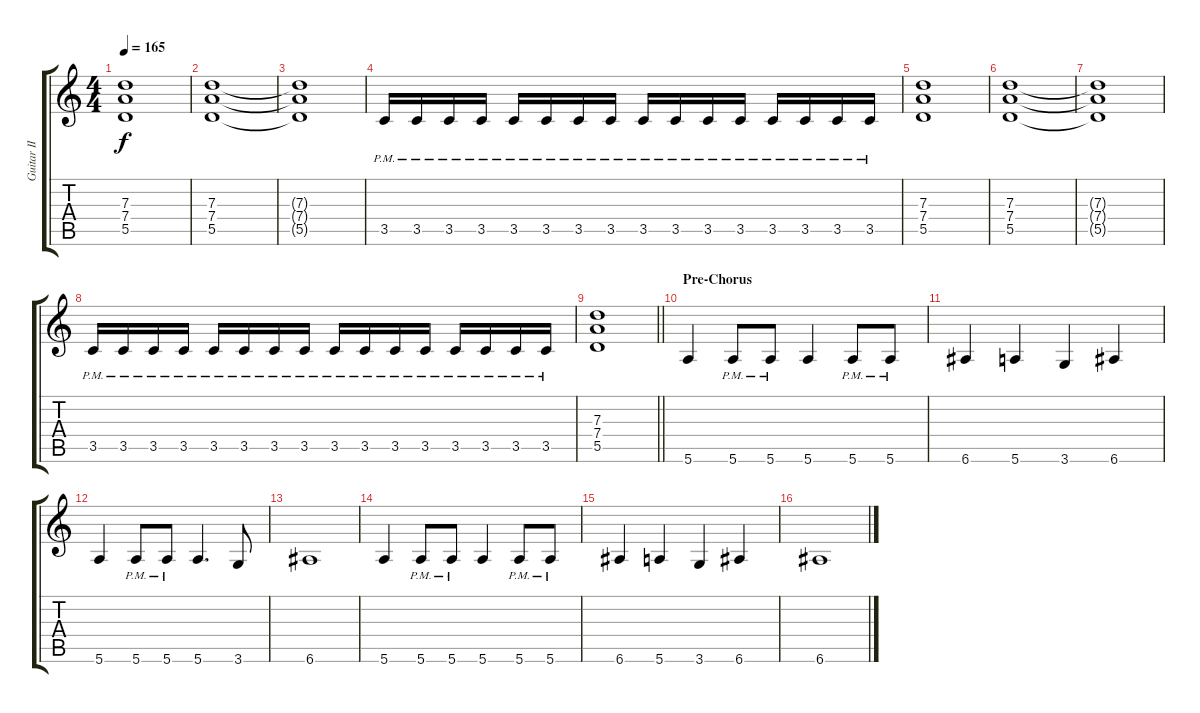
\track ("Guitar II" "Guitar II") {instrument overdrivenguitar}
\staff {score tabs}
\tuning (E4 B3 G3 D3 A2 E2) {hide}
\ts (4 4)
\tempo 165
\clef g2
\ks c
(7.3 7.4 5.5).1{dy f} |
(7.3 7.4 5.5).1 |
(7.3{t} 7.4{t} 5.5{t}).1 |
3.5{pm}.16 3.5{pm}.16 3.5{pm}.16 3.5{pm}.16 3.5{pm}.16 3.5{pm}.16 3.5{pm}.16 3.5{pm}.16 3.5{pm}.16 3.5{pm}.16 3.5{pm}.16 3.5{pm}.16 3.5{pm}.16 3.5{pm}.16 3.5{pm}.16 3.5{pm}.16 |
(7.3 7.4 5.5).1 |
(7.3 7.4 5.5).1 |
(7.3{t} 7.4{t} 5.5{t}).1 |
3.5{pm}.16 3.5{pm}.16 3.5{pm}.16 3.5{pm}.16 3.5{pm}.16 3.5{pm}.16 3.5{pm}.16 3.5{pm}.16 3.5{pm}.16 3.5{pm}.16 3.5{pm}.16 3.5{pm}.16 3.5{pm}.16 3.5{pm}.16 3.5{pm}.16 3.5{pm}.16 |
\barLineRight lightlight
(7.3 7.4 5.5).1 |
\section ("" "Pre-Chorus")
5.6.4 5.6{pm}.8 5.6{pm}.8 5.6.4 5.6{pm}.8 5.6{pm}.8 |
6.6.4 5.6.4 3.6.4 6.6.4 |
5.6.4 5.6{pm}.8 5.6{pm}.8 5.6.4{d} 3.6.8 |
6.6.1 |
5.6.4 5.6{pm}.8 5.6{pm}.8 5.6.4 5.6{pm}.8 5.6{pm}.8 |
6.6.4 5.6.4 3.6.4 6.6.4 |
6.6.1
